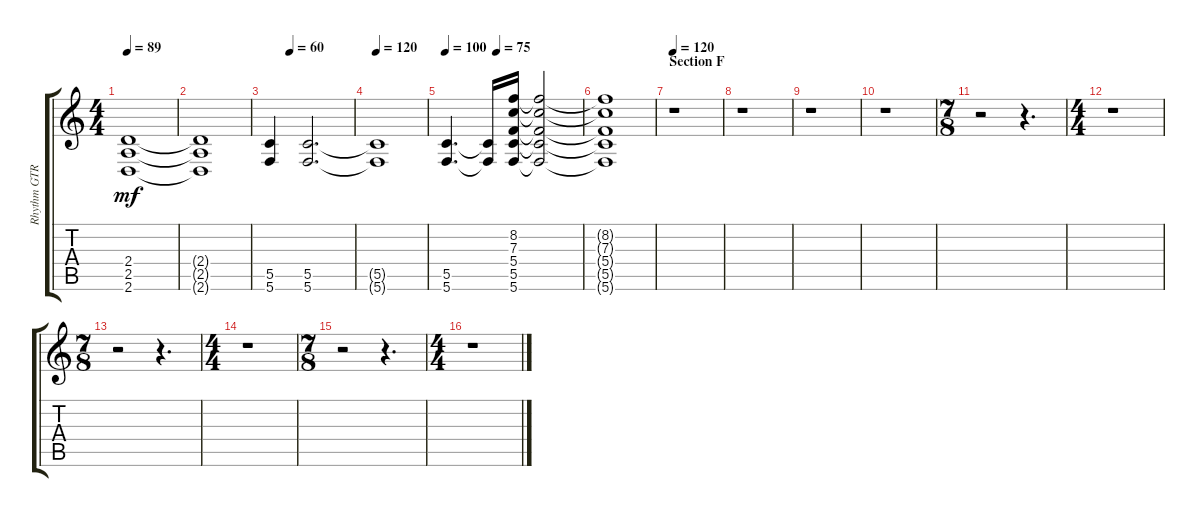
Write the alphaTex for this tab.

\track ("Rhythm GTR 2" "Rhythm GTR") {instrument overdrivenguitar}
\staff {score tabs}
\tuning (D4 A3 F3 C3 G2 C2) {hide}
\ts (4 4)
\tempo 89
\clef g2
\ks aminor
(2.4 2.5 2.6).1{dy mf} |
(2.4{t} 2.5{t} 2.6{t}).1 |
\tempo (60 0.25)
(5.5 5.6).4 (5.5 5.6).2{d} |
\tempo 120
(5.5{t} 5.6{t}).1 |
\tempo 100
\tempo (75 0.375)
(5.5 5.6).4{d} (5.5{t} 5.6{t}).16 (8.2 7.3 5.4 5.5 5.6).16 (8.2{t} 7.3{t} 5.4{t} 5.5{t} 5.6{t}).2 |
(8.2{t} 7.3{t} 5.4{t} 5.5{t} 5.6{t}).1 |
\section ("" "Section F")
\tempo 120
r.1 |
r.1 |
r.1 |
r.1 |
\ts (7 8)
r.2 r.4{d} |
\ts (4 4)
r.1 |
\ts (7 8)
r.2 r.4{d} |
\ts (4 4)
r.1 |
\ts (7 8)
r.2 r.4{d} |
\ts (4 4)
r.1
